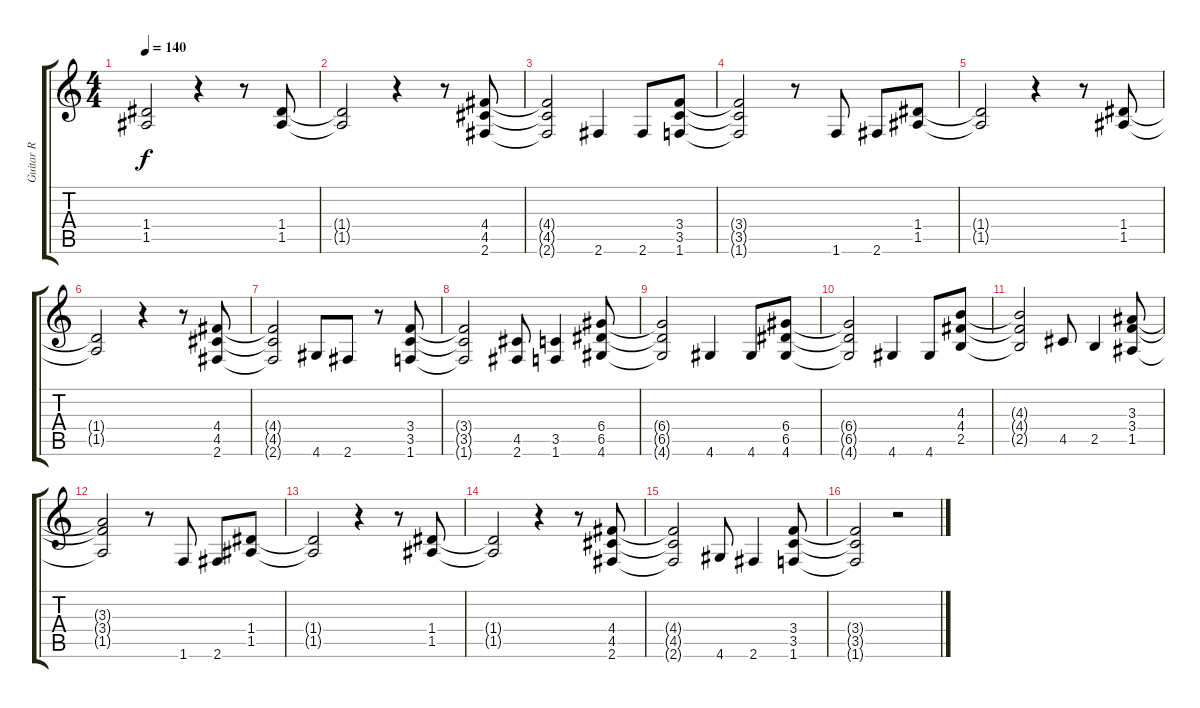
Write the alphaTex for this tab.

\track ("Guitar R" "Guitar R") {instrument distortionguitar}
\staff {score tabs}
\tuning (E4 B3 G3 D3 A2 E2) {hide}
\ts (4 4)
\tempo 140
\clef g2
\ks c
(1.4{t} 1.5{t}).2{dy f} r.4 r.8 (1.4 1.5).8 |
(1.4{t} 1.5{t}).2 r.4 r.8 (4.4 4.5 2.6).8 |
(4.4{t} 4.5{t} 2.6{t}).2 2.6.4 2.6.8 (3.4 3.5 1.6).8 |
(3.4{t} 3.5{t} 1.6{t}).2 r.8 1.6.8 2.6.8 (1.4 1.5).8 |
(1.4{t} 1.5{t}).2 r.4 r.8 (1.4 1.5).8 |
(1.4{t} 1.5{t}).2 r.4 r.8 (4.4 4.5 2.6).8 |
(4.4{t} 4.5{t} 2.6{t}).2 4.6.8 2.6.8 r.8 (3.4 3.5 1.6).8 |
(3.4{t} 3.5{t} 1.6{t}).2 (4.5 2.6).8 (3.5 1.6).4 (6.4 6.5 4.6).8 |
(6.4{t} 6.5{t} 4.6{t}).2 4.6.4 4.6.8 (6.4 6.5 4.6).8 |
(6.4{t} 6.5{t} 4.6{t}).2 4.6.4 4.6.8 (4.3 4.4 2.5).8 |
(4.3{t} 4.4{t} 2.5{t}).2 4.5.8 2.5.4 (3.3 3.4 1.5).8 |
(3.3{t} 3.4{t} 1.5{t}).2 r.8 1.6.8 2.6.8 (1.4 1.5).8 |
(1.4{t} 1.5{t}).2 r.4 r.8 (1.4 1.5).8 |
(1.4{t} 1.5{t}).2 r.4 r.8 (4.4 4.5 2.6).8 |
(4.4{t} 4.5{t} 2.6{t}).2 4.6.8 2.6.4 (3.4 3.5 1.6).8 |
(3.4{t} 3.5{t} 1.6{t}).2 r.2
